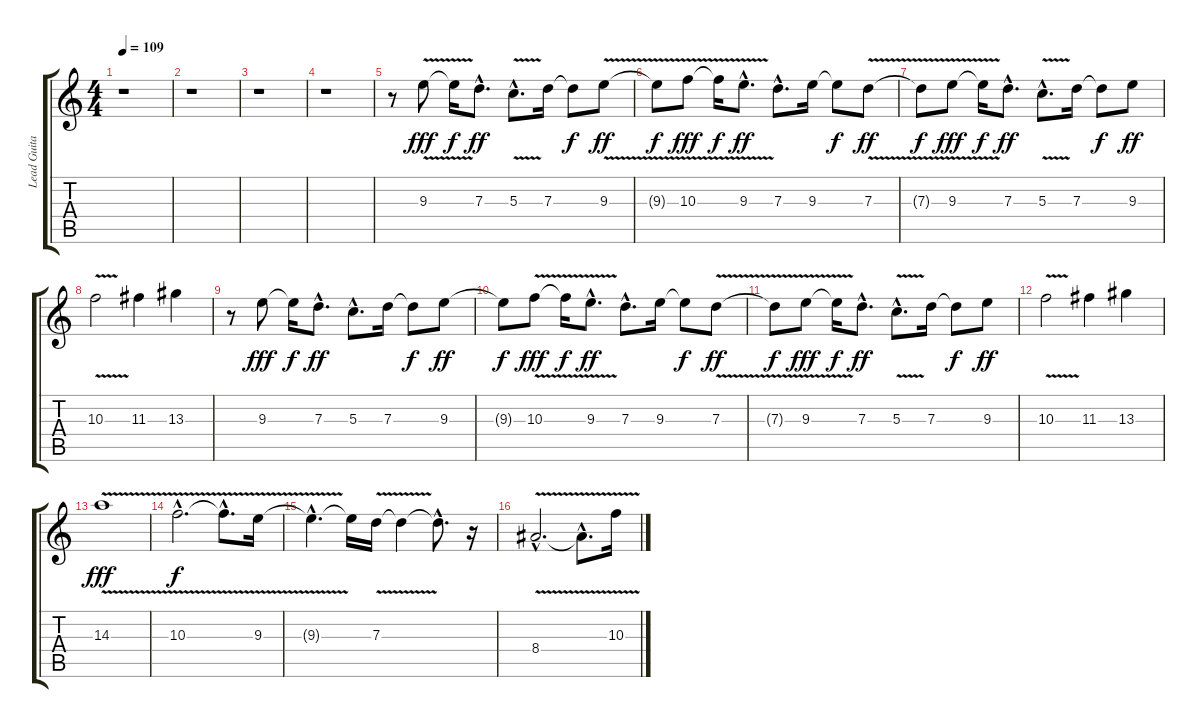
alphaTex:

\track ("Lead Guitar" "Lead Guita") {instrument overdrivenguitar}
\staff {score tabs}
\tuning (E4 B3 G3 D3 A2 E2) {hide}
\ts (4 4)
\tempo 109
\clef g2
\ks c
r.1{dy fff} |
r.1 |
r.1 |
r.1 |
r.8 9.3{v}.8 9.3{t}.16{dy f} 7.3{hac}.8{d dy ff} 5.3{v hac}.8{d} 7.3.16 7.3{t}.8{dy f} 9.3{v}.8{dy ff} |
9.3{t}.8{dy f} 10.3{v}.8{dy fff} 10.3{t}.16{dy f} 9.3{v hac}.8{d dy ff} 7.3{hac}.8{d} 9.3.16 9.3{t}.8{dy f} 7.3{v}.8{dy ff} |
7.3{t}.8{dy f} 9.3{v}.8{dy fff} 9.3{t}.16{dy f} 7.3{hac}.8{d dy ff} 5.3{v hac}.8{d} 7.3.16 7.3{t}.8{dy f} 9.3.8{dy ff} |
10.3{v}.2 11.3.4 13.3.4 |
r.8 9.3.8{dy fff} 9.3{t}.16{dy f} 7.3{hac}.8{d dy ff} 5.3{hac}.8{d} 7.3.16 7.3{t}.8{dy f} 9.3.8{dy ff} |
9.3{t}.8{dy f} 10.3{v}.8{dy fff} 10.3{t}.16{dy f} 9.3{v hac}.8{d dy ff} 7.3{hac}.8{d} 9.3.16 9.3{t}.8{dy f} 7.3{v}.8{dy ff} |
7.3{t}.8{dy f} 9.3{v}.8{dy fff} 9.3{t}.16{dy f} 7.3{hac}.8{d dy ff} 5.3{v hac}.8{d} 7.3.16 7.3{t}.8{dy f} 9.3.8{dy ff} |
10.3{v}.2 11.3.4 13.3.4 |
14.3{v}.1{dy fff} |
10.3{v hac}.2{d dy f volume 14} 10.3{hac t}.8{d} 9.3{v}.16 |
9.3{hac t}.4{d} 9.3{t}.16 7.3{v}.16 7.3{t}.4 7.3{hac t}.8{d} r.16 |
8.4{v hac}.2{d} 8.4{hac t}.8{d} 10.3{v}.16
